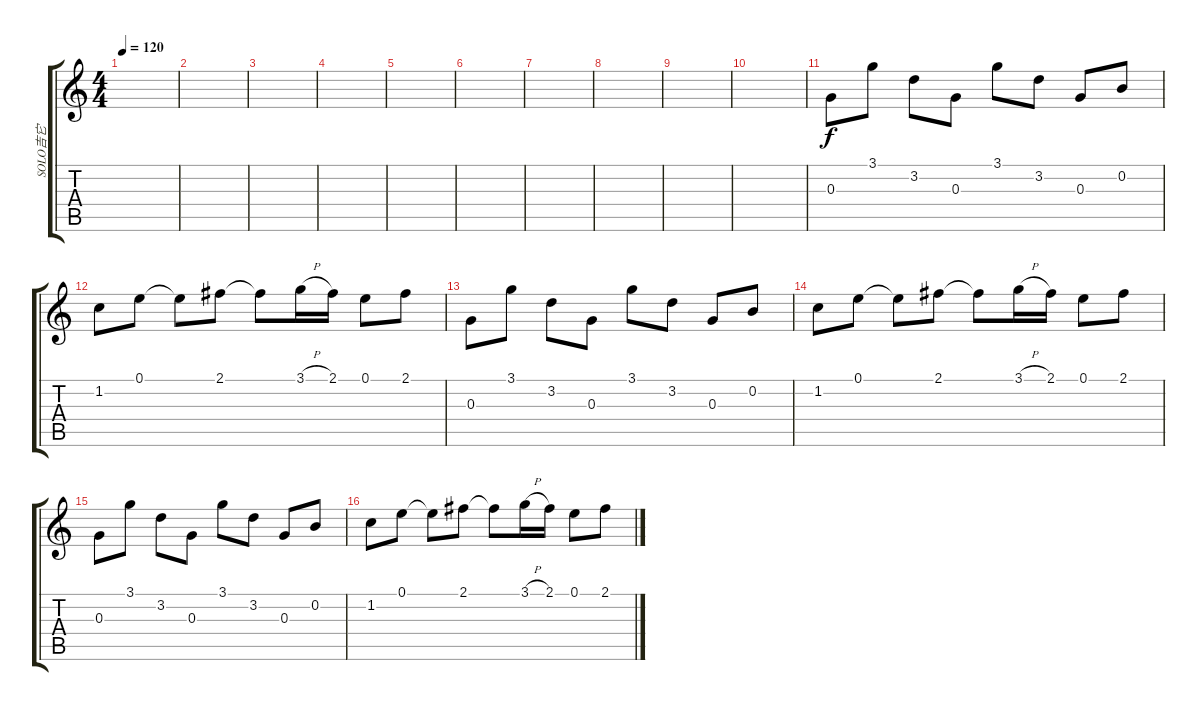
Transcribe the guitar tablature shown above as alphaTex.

\track ("SOLO吉它" "SOLO吉它") {instrument acousticguitarsteel}
\staff {score tabs}
\tuning (E4 B3 G3 D3 A2 E2) {hide}
\ts (4 4)
\tempo 120
\clef g2
\ks c
|
|
|
|
|
|
|
|
|
|
0.3.8 3.1.8 3.2.8 0.3.8 3.1.8 3.2.8 0.3.8 0.2.8 |
1.2.8 0.1.8 0.1{t}.8 2.1.8 2.1{t}.8 3.1{h}.16 2.1.16 0.1.8 2.1.8 |
0.3.8 3.1.8 3.2.8 0.3.8 3.1.8 3.2.8 0.3.8 0.2.8 |
1.2.8 0.1.8 0.1{t}.8 2.1.8 2.1{t}.8 3.1{h}.16 2.1.16 0.1.8 2.1.8 |
0.3.8 3.1.8 3.2.8 0.3.8 3.1.8 3.2.8 0.3.8 0.2.8 |
1.2.8 0.1.8 0.1{t}.8 2.1.8 2.1{t}.8 3.1{h}.16 2.1.16 0.1.8 2.1.8
